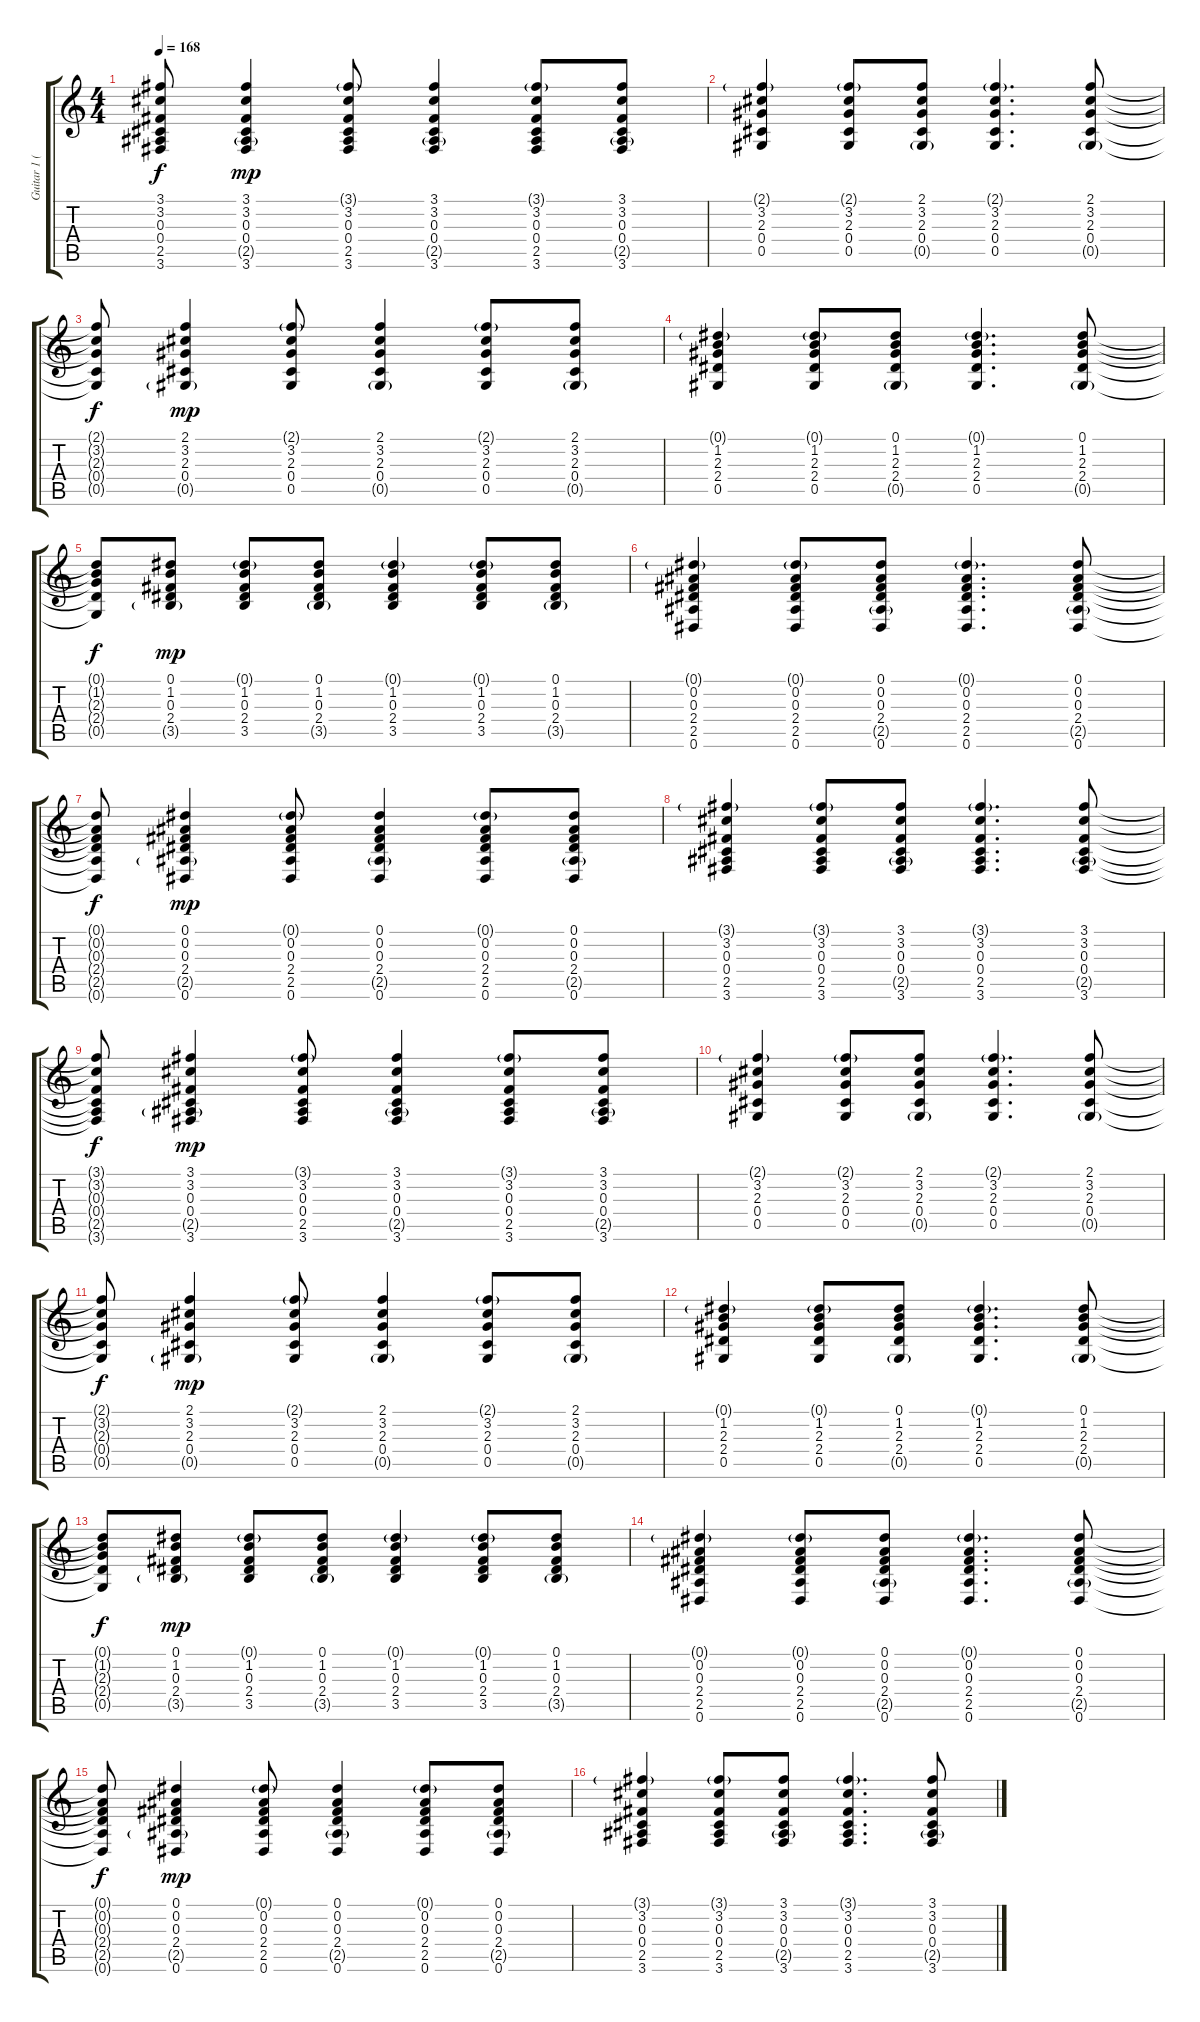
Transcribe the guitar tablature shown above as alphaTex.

\track ("Guitar 1 (Acoustic)" "Guitar 1 (") {instrument acousticguitarsteel}
\staff {score tabs}
\tuning (Eb4 Bb3 Gb3 Db3 Ab2 Eb2) {hide}
\ts (4 4)
\tempo 168
\clef g2
\ks c
(3.1{t} 3.2{t} 0.3{t} 0.4{t} 2.5{t} 3.6{t}).8{dy f} (3.1 3.2 0.3 0.4 2.5{g} 3.6).4{dy mp} (3.1{g} 3.2 0.3 0.4 2.5 3.6).8 (3.1 3.2 0.3 0.4 2.5{g} 3.6).4 (3.1{g} 3.2 0.3 0.4 2.5 3.6).8 (3.1 3.2 0.3 0.4 2.5{g} 3.6).8 |
(2.1{g} 3.2 2.3 0.4 0.5).4 (2.1{g} 3.2 2.3 0.4 0.5).8 (2.1 3.2 2.3 0.4 0.5{g}).8 (2.1{g} 3.2 2.3 0.4 0.5).4{d} (2.1 3.2 2.3 0.4 0.5{g}).8 |
(2.1{t} 3.2{t} 2.3{t} 0.4{t} 0.5{t}).8{dy f} (2.1 3.2 2.3 0.4 0.5{g}).4{dy mp} (2.1{g} 3.2 2.3 0.4 0.5).8 (2.1 3.2 2.3 0.4 0.5{g}).4 (2.1{g} 3.2 2.3 0.4 0.5).8 (2.1 3.2 2.3 0.4 0.5{g}).8 |
(0.1{g} 1.2 2.3 2.4 0.5).4 (0.1{g} 1.2 2.3 2.4 0.5).8 (0.1 1.2 2.3 2.4 0.5{g}).8 (0.1{g} 1.2 2.3 2.4 0.5).4{d} (0.1 1.2 2.3 2.4 0.5{g}).8 |
(0.1{t} 1.2{t} 2.3{t} 2.4{t} 0.5{t}).8{dy f} (0.1 1.2 0.3 2.4 3.5{g}).8{dy mp} (0.1{g} 1.2 0.3 2.4 3.5).8 (0.1 1.2 0.3 2.4 3.5{g}).8 (0.1{g} 1.2 0.3 2.4 3.5).4 (0.1{g} 1.2 0.3 2.4 3.5).8 (0.1 1.2 0.3 2.4 3.5{g}).8 |
(0.1{g} 0.2 0.3 2.4 2.5 0.6).4 (0.1{g} 0.2 0.3 2.4 2.5 0.6).8 (0.1 0.2 0.3 2.4 2.5{g} 0.6).8 (0.1{g} 0.2 0.3 2.4 2.5 0.6).4{d} (0.1 0.2 0.3 2.4 2.5{g} 0.6).8 |
(0.1{t} 0.2{t} 0.3{t} 2.4{t} 2.5{t} 0.6{t}).8{dy f} (0.1 0.2 0.3 2.4 2.5{g} 0.6).4{dy mp} (0.1{g} 0.2 0.3 2.4 2.5 0.6).8 (0.1 0.2 0.3 2.4 2.5{g} 0.6).4 (0.1{g} 0.2 0.3 2.4 2.5 0.6).8 (0.1 0.2 0.3 2.4 2.5{g} 0.6).8 |
(3.1{g} 3.2 0.3 0.4 2.5 3.6).4 (3.1{g} 3.2 0.3 0.4 2.5 3.6).8 (3.1 3.2 0.3 0.4 2.5{g} 3.6).8 (3.1{g} 3.2 0.3 0.4 2.5 3.6).4{d} (3.1 3.2 0.3 0.4 2.5{g} 3.6).8 |
(3.1{t} 3.2{t} 0.3{t} 0.4{t} 2.5{t} 3.6{t}).8{dy f} (3.1 3.2 0.3 0.4 2.5{g} 3.6).4{dy mp} (3.1{g} 3.2 0.3 0.4 2.5 3.6).8 (3.1 3.2 0.3 0.4 2.5{g} 3.6).4 (3.1{g} 3.2 0.3 0.4 2.5 3.6).8 (3.1 3.2 0.3 0.4 2.5{g} 3.6).8 |
(2.1{g} 3.2 2.3 0.4 0.5).4 (2.1{g} 3.2 2.3 0.4 0.5).8 (2.1 3.2 2.3 0.4 0.5{g}).8 (2.1{g} 3.2 2.3 0.4 0.5).4{d} (2.1 3.2 2.3 0.4 0.5{g}).8 |
(2.1{t} 3.2{t} 2.3{t} 0.4{t} 0.5{t}).8{dy f} (2.1 3.2 2.3 0.4 0.5{g}).4{dy mp} (2.1{g} 3.2 2.3 0.4 0.5).8 (2.1 3.2 2.3 0.4 0.5{g}).4 (2.1{g} 3.2 2.3 0.4 0.5).8 (2.1 3.2 2.3 0.4 0.5{g}).8 |
(0.1{g} 1.2 2.3 2.4 0.5).4 (0.1{g} 1.2 2.3 2.4 0.5).8 (0.1 1.2 2.3 2.4 0.5{g}).8 (0.1{g} 1.2 2.3 2.4 0.5).4{d} (0.1 1.2 2.3 2.4 0.5{g}).8 |
(0.1{t} 1.2{t} 2.3{t} 2.4{t} 0.5{t}).8{dy f} (0.1 1.2 0.3 2.4 3.5{g}).8{dy mp} (0.1{g} 1.2 0.3 2.4 3.5).8 (0.1 1.2 0.3 2.4 3.5{g}).8 (0.1{g} 1.2 0.3 2.4 3.5).4 (0.1{g} 1.2 0.3 2.4 3.5).8 (0.1 1.2 0.3 2.4 3.5{g}).8 |
(0.1{g} 0.2 0.3 2.4 2.5 0.6).4 (0.1{g} 0.2 0.3 2.4 2.5 0.6).8 (0.1 0.2 0.3 2.4 2.5{g} 0.6).8 (0.1{g} 0.2 0.3 2.4 2.5 0.6).4{d} (0.1 0.2 0.3 2.4 2.5{g} 0.6).8 |
(0.1{t} 0.2{t} 0.3{t} 2.4{t} 2.5{t} 0.6{t}).8{dy f} (0.1 0.2 0.3 2.4 2.5{g} 0.6).4{dy mp} (0.1{g} 0.2 0.3 2.4 2.5 0.6).8 (0.1 0.2 0.3 2.4 2.5{g} 0.6).4 (0.1{g} 0.2 0.3 2.4 2.5 0.6).8 (0.1 0.2 0.3 2.4 2.5{g} 0.6).8 |
(3.1{g} 3.2 0.3 0.4 2.5 3.6).4 (3.1{g} 3.2 0.3 0.4 2.5 3.6).8 (3.1 3.2 0.3 0.4 2.5{g} 3.6).8 (3.1{g} 3.2 0.3 0.4 2.5 3.6).4{d} (3.1 3.2 0.3 0.4 2.5{g} 3.6).8
